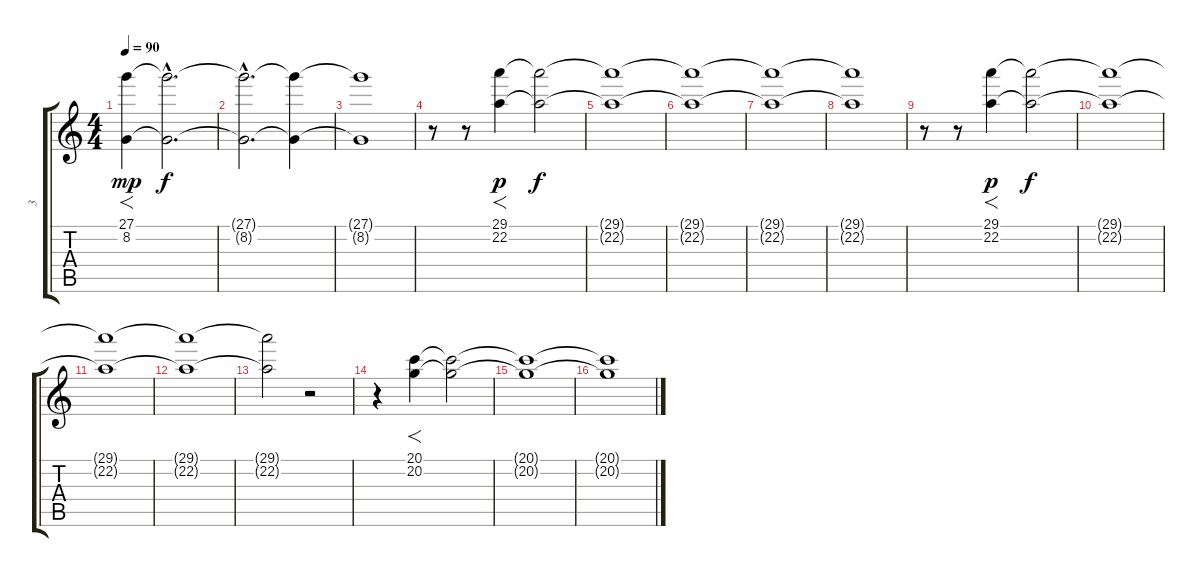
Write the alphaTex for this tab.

\track ("3" "3") {instrument stringensemble1}
\staff {score tabs}
\tuning (E4 B3 G3 D3 A2 E2) {hide}
\ts (4 4)
\tempo 90
\clef g2
\ks c
(27.1 8.2).4{f dy mp} (27.1{hac t} 8.2{hac t}).2{d dy f} |
(27.1{hac t} 8.2{hac t}).2{d volume 0} (27.1{t} 8.2{t}).4 |
(27.1{t} 8.2{t}).1 |
r.8 r.8{volume 6} (29.1 22.2).4{f dy p} (29.1{t} 22.2{t}).2{dy f} |
(29.1{t} 22.2{t}).1 |
(29.1{t} 22.2{t}).1 |
(29.1{t} 22.2{t}).1{volume 0} |
(29.1{t} 22.2{t}).1 |
r.8 r.8 (29.1 22.2).4{f dy p volume 6} (29.1{t} 22.2{t}).2{dy f} |
(29.1{t} 22.2{t}).1 |
(29.1{t} 22.2{t}).1{volume 0} |
(29.1{t} 22.2{t}).1 |
(29.1{t} 22.2{t}).2 r.2 |
r.4 (20.1 20.2).4{f volume 6} (20.1{t} 20.2{t}).2 |
(20.1{t} 20.2{t}).1 |
(20.1{t} 20.2{t}).1{volume 0}
